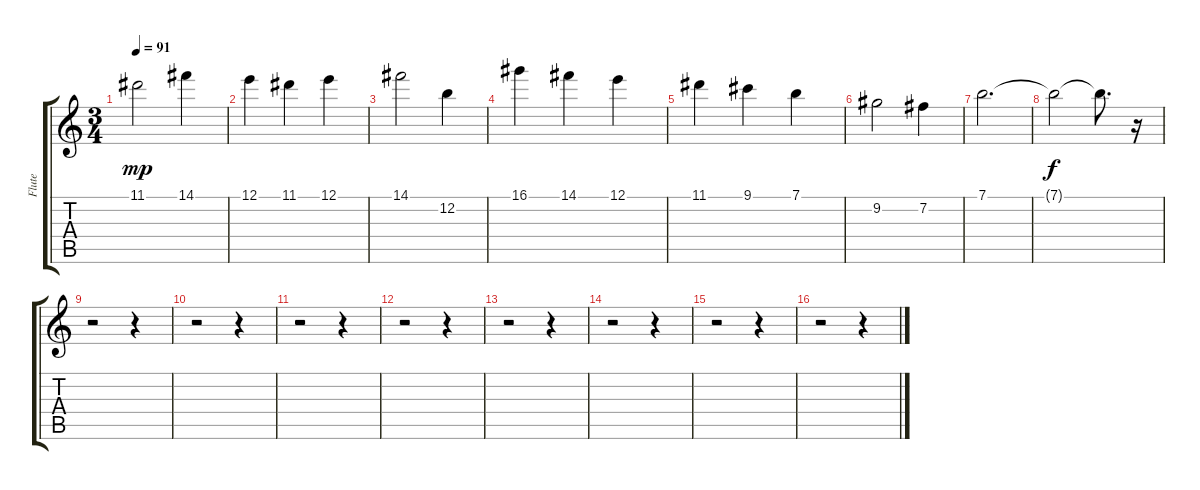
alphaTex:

\track ("Flute" "Flute") {instrument acousticguitarsteel}
\staff {score tabs}
\tuning (E4 B3 G3 D3 A2 E2) {hide}
\ts (3 4)
\tempo 91
\clef g2
\ks c
11.1.2{dy mp} 14.1.4 |
12.1.4 11.1.4 12.1.4 |
14.1.2 12.2.4 |
16.1.4 14.1.4 12.1.4 |
11.1.4 9.1.4 7.1.4 |
9.2.2 7.2.4 |
7.1.2{d} |
7.1{t}.2{dy f} 7.1{t}.8{d} r.16 |
r.2 r.4 |
r.2 r.4 |
r.2 r.4 |
r.2 r.4 |
r.2 r.4 |
r.2 r.4 |
r.2 r.4 |
r.2 r.4
